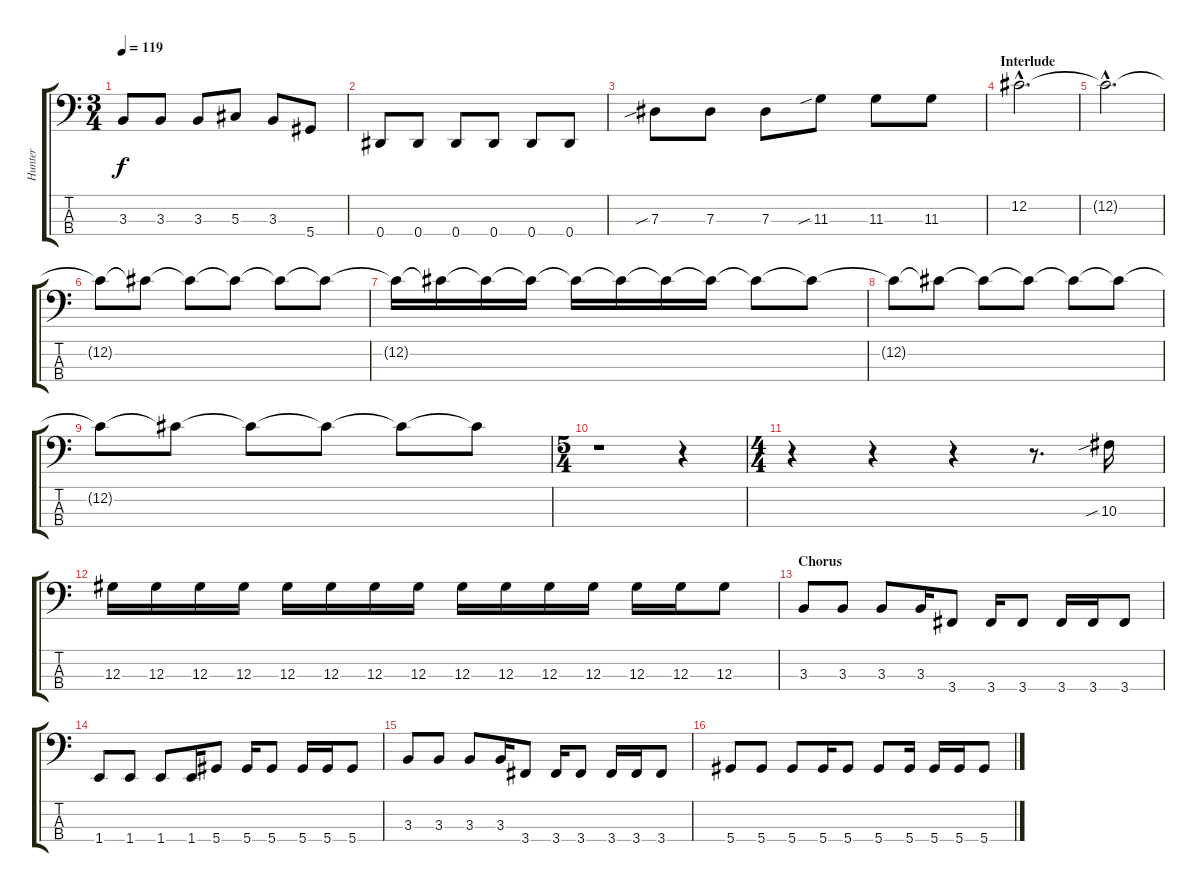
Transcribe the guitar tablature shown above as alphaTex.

\track ("Hunter" "Hunter") {instrument electricbasspick}
\staff {score tabs}
\tuning (Gb2 Db2 Ab1 Eb1) {hide}
\ts (3 4)
\tempo 119
\clef f4
\ks c
3.3.8{dy f} 3.3.8 3.3.8 5.3.8 3.3.8 5.4.8 |
0.4.8 0.4.8 0.4.8 0.4.8 0.4.8 0.4.8 |
7.3{sib}.8 7.3.8 7.3.8 11.3{sib}.8 11.3.8 11.3.8 |
\section ("" "Interlude")
12.2{hac}.2{d} |
12.2{hac t}.2{d} |
12.2{t}.8 12.2{t}.8 12.2{t}.8 12.2{t}.8 12.2{t}.8 12.2{t}.8 |
12.2{t}.16 12.2{t}.16 12.2{t}.16 12.2{t}.16 12.2{t}.16 12.2{t}.16 12.2{t}.16 12.2{t}.16 12.2{t}.8 12.2{t}.8 |
12.2{t}.8 12.2{t}.8 12.2{t}.8 12.2{t}.8 12.2{t}.8 12.2{t}.8 |
12.2{t}.8 12.2{t}.8 12.2{t}.8 12.2{t}.8 12.2{t}.8 12.2{t}.8 |
\ts (5 4)
r.1 r.4 |
\ts (4 4)
r.4 r.4 r.4 r.8{d} 10.3{sib}.16 |
12.3.16 12.3.16 12.3.16 12.3.16 12.3.16 12.3.16 12.3.16 12.3.16 12.3.16 12.3.16 12.3.16 12.3.16 12.3.16 12.3.16 12.3.8 |
\section ("" "Chorus")
3.3.8 3.3.8 3.3.8 3.3.16 3.4.8 3.4.16 3.4.8 3.4.16 3.4.16 3.4.8 |
1.4.8 1.4.8 1.4.8 1.4.16 5.4.8 5.4.16 5.4.8 5.4.16 5.4.16 5.4.8 |
3.3.8 3.3.8 3.3.8 3.3.16 3.4.8 3.4.16 3.4.8 3.4.16 3.4.16 3.4.8 |
5.4.8 5.4.8 5.4.8 5.4.16 5.4.8 5.4.8 5.4.16 5.4.16 5.4.16 5.4.8
